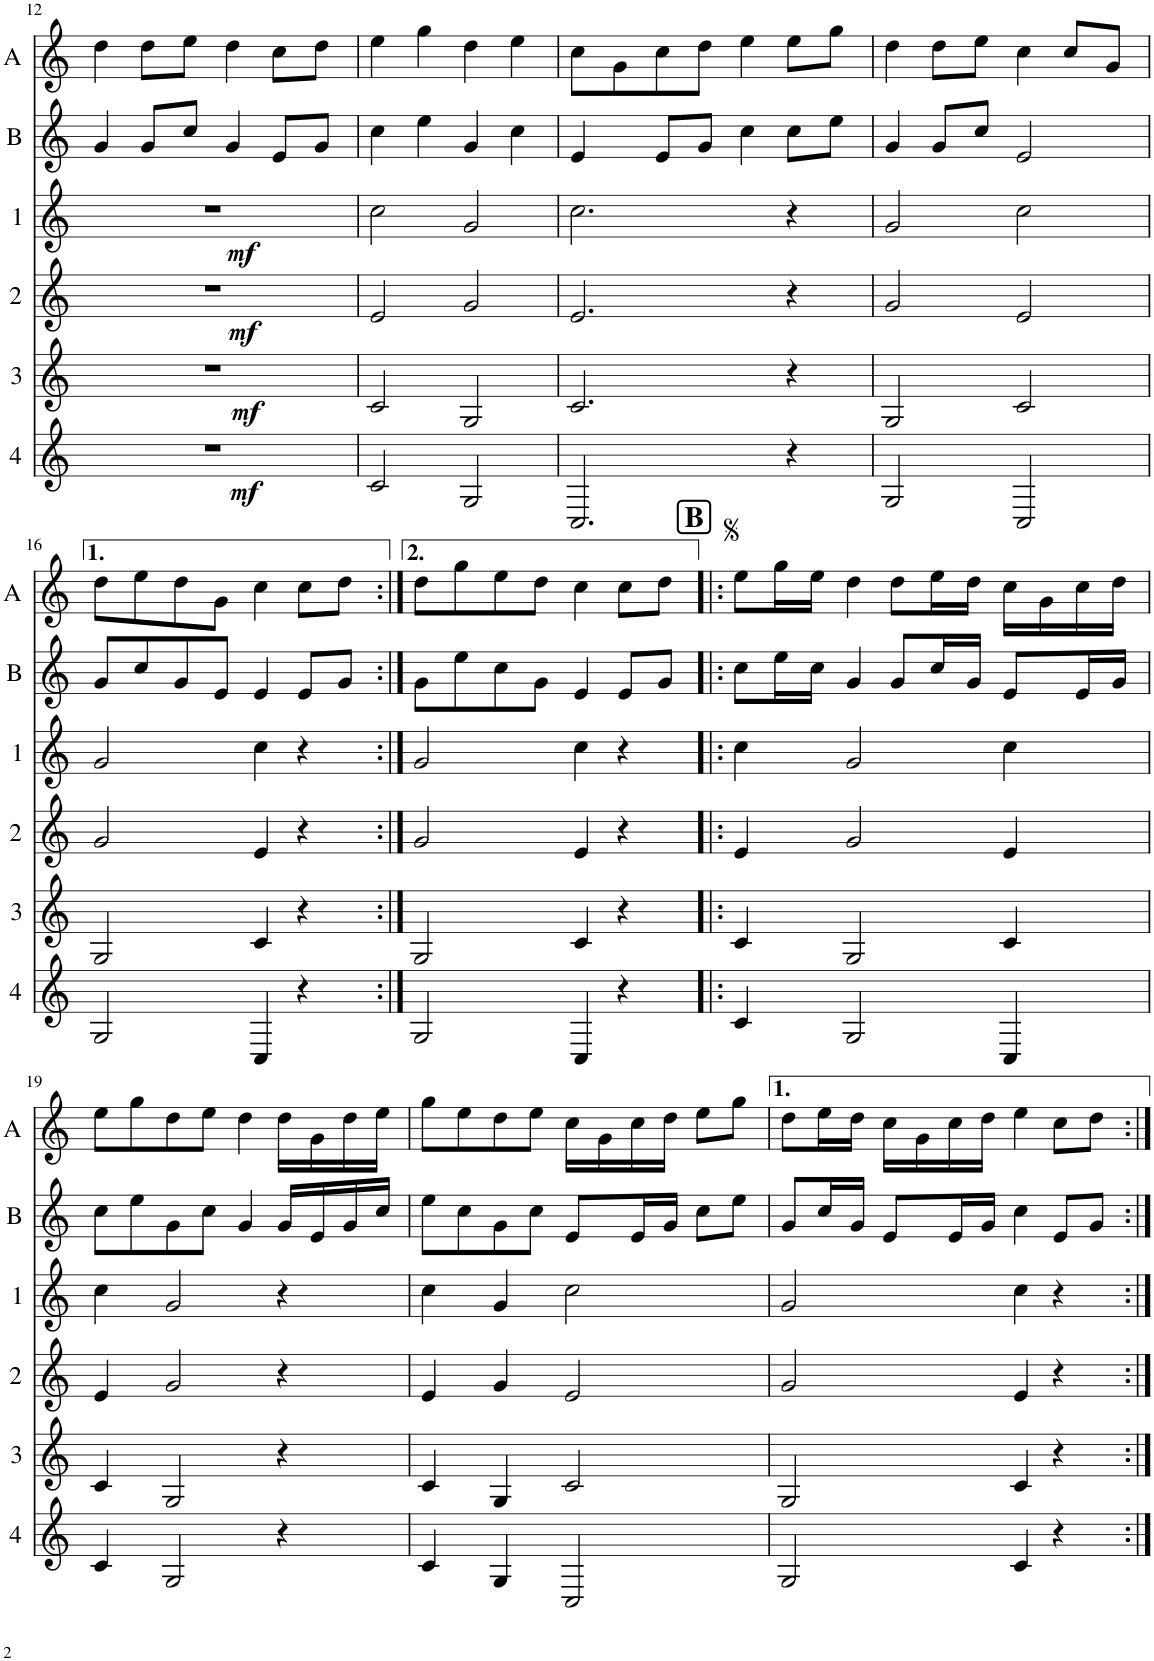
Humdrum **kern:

**kern	**dynam	**kern	**dynam	**kern	**dynam	**kern	**dynam	**kern	**kern
*part6	*part6	*part5	*part5	*part4	*part4	*part3	*part3	*part2	*part1
*staff6	*staff6	*staff5	*staff5	*staff4	*staff4	*staff3	*staff3	*staff2	*staff1
*I"4	*	*I"3	*	*I"2	*	*I"1	*	*I"B	*I"A
*	*	*	*	*	*	*	*	*I'B	*I'A
!!LO:PB:g=z
*clefG2	*	*clefG2	*	*clefG2	*	*clefG2	*	*clefG2	*clefG2
*Trd4c7	*	*Trd4c7	*	*Trd4c7	*	*Trd4c7	*	*Trd4c7	*Trd4c7
*k[]	*	*k[]	*	*k[]	*	*k[]	*	*k[]	*k[]
*M4/4	*	*M4/4	*	*M4/4	*	*M4/4	*	*M4/4	*M4/4
=12	=12	=12	=12	=12	=12	=12	=12	=12	=12
!	!LO:DY:b	!	!LO:DY:b	!	!LO:DY:b	!	!LO:DY:b	!	!
1r	mf	1r	mf	1r	mf	1r	mf	4g/	4dd\
.	.	.	.	.	.	.	.	8g/L	8dd\L
.	.	.	.	.	.	.	.	8cc/J	8ee\J
.	.	.	.	.	.	.	.	4g/	4dd\
.	.	.	.	.	.	.	.	8e/L	8cc\L
.	.	.	.	.	.	.	.	8g/J	8dd\J
=13	=13	=13	=13	=13	=13	=13	=13	=13	=13
2c/	.	2c/	.	2e/	.	2cc\	.	4cc\	4ee\
.	.	.	.	.	.	.	.	4ee\	4gg\
2G/	.	2G/	.	2g/	.	2g/	.	4g/	4dd\
.	.	.	.	.	.	.	.	4cc\	4ee\
=14	=14	=14	=14	=14	=14	=14	=14	=14	=14
2.C/	.	2.c/	.	2.e/	.	2.cc\	.	4e/	8cc\L
.	.	.	.	.	.	.	.	.	8g\
.	.	.	.	.	.	.	.	8e/L	8cc\
.	.	.	.	.	.	.	.	8g/J	8dd\J
.	.	.	.	.	.	.	.	4cc\	4ee\
4r	.	4r	.	4r	.	4r	.	8cc\L	8ee\L
.	.	.	.	.	.	.	.	8ee\J	8gg\J
=15	=15	=15	=15	=15	=15	=15	=15	=15	=15
2G/	.	2G/	.	2g/	.	2g/	.	4g/	4dd\
.	.	.	.	.	.	.	.	8g/L	8dd\L
.	.	.	.	.	.	.	.	8cc/J	8ee\J
2C/	.	2c/	.	2e/	.	2cc\	.	2e/	4cc\
.	.	.	.	.	.	.	.	.	8cc/L
.	.	.	.	.	.	.	.	.	8g/J
!!LO:LB:g=z
=16	=16	=16	=16	=16	=16	=16	=16	=16	=16
2G/	.	2G/	.	2g/	.	2g/	.	8g/L	8dd\L
.	.	.	.	.	.	.	.	8cc/	8ee\
.	.	.	.	.	.	.	.	8g/	8dd\
.	.	.	.	.	.	.	.	8e/J	8g\J
4C/	.	4c/	.	4e/	.	4cc\	.	4e/	4cc\
4r	.	4r	.	4r	.	4r	.	8e/L	8cc\L
.	.	.	.	.	.	.	.	8g/J	8dd\J
=17:|!	=17:|!	=17:|!	=17:|!	=17:|!	=17:|!	=17:|!	=17:|!	=17:|!	=17:|!
2G/	.	2G/	.	2g/	.	2g/	.	8g\L	8dd\L
.	.	.	.	.	.	.	.	8ee\	8gg\
.	.	.	.	.	.	.	.	8cc\	8ee\
.	.	.	.	.	.	.	.	8g\J	8dd\J
4C/	.	4c/	.	4e/	.	4cc\	.	4e/	4cc\
4r	.	4r	.	4r	.	4r	.	8e/L	8cc\L
.	.	.	.	.	.	.	.	8g/J	8dd\J
!!LO:REH:place=s1:a:B:cj:fs=14:t=B
=18!|:	=18!|:	=18!|:	=18!|:	=18!|:	=18!|:	=18!|:	=18!|:	=18!|:	=18!|:
4c/	.	4c/	.	4e/	.	4cc\	.	8cc\L	8ee\L
.	.	.	.	.	.	.	.	16ee\L	16gg\L
.	.	.	.	.	.	.	.	16cc\JJ	16ee\JJ
2G/	.	2G/	.	2g/	.	2g/	.	4g/	4dd\
.	.	.	.	.	.	.	.	8g/L	8dd\L
.	.	.	.	.	.	.	.	16cc/L	16ee\L
.	.	.	.	.	.	.	.	16g/JJ	16dd\JJ
4C/	.	4c/	.	4e/	.	4cc\	.	8e/L	16cc\LL
.	.	.	.	.	.	.	.	.	16g\
.	.	.	.	.	.	.	.	16e/L	16cc\
.	.	.	.	.	.	.	.	16g/JJ	16dd\JJ
!!LO:LB:g=z
=19	=19	=19	=19	=19	=19	=19	=19	=19	=19
4c/	.	4c/	.	4e/	.	4cc\	.	8cc\L	8ee\L
.	.	.	.	.	.	.	.	8ee\	8gg\
2G/	.	2G/	.	2g/	.	2g/	.	8g\	8dd\
.	.	.	.	.	.	.	.	8cc\J	8ee\J
.	.	.	.	.	.	.	.	4g/	4dd\
4r	.	4r	.	4r	.	4r	.	16g/LL	16dd\LL
.	.	.	.	.	.	.	.	16e/	16g\
.	.	.	.	.	.	.	.	16g/	16dd\
.	.	.	.	.	.	.	.	16cc/JJ	16ee\JJ
=20	=20	=20	=20	=20	=20	=20	=20	=20	=20
4c/	.	4c/	.	4e/	.	4cc\	.	8ee\L	8gg\L
.	.	.	.	.	.	.	.	8cc\	8ee\
4G/	.	4G/	.	4g/	.	4g/	.	8g\	8dd\
.	.	.	.	.	.	.	.	8cc\J	8ee\J
2C/	.	2c/	.	2e/	.	2cc\	.	8e/L	16cc\LL
.	.	.	.	.	.	.	.	.	16g\
.	.	.	.	.	.	.	.	16e/L	16cc\
.	.	.	.	.	.	.	.	16g/JJ	16dd\JJ
.	.	.	.	.	.	.	.	8cc\L	8ee\L
.	.	.	.	.	.	.	.	8ee\J	8gg\J
=21	=21	=21	=21	=21	=21	=21	=21	=21	=21
2G/	.	2G/	.	2g/	.	2g/	.	8g/L	8dd\L
.	.	.	.	.	.	.	.	16cc/L	16ee\L
.	.	.	.	.	.	.	.	16g/JJ	16dd\JJ
.	.	.	.	.	.	.	.	8e/L	16cc\LL
.	.	.	.	.	.	.	.	.	16g\
.	.	.	.	.	.	.	.	16e/L	16cc\
.	.	.	.	.	.	.	.	16g/JJ	16dd\JJ
4c/	.	4c/	.	4e/	.	4cc\	.	4cc\	4ee\
4r	.	4r	.	4r	.	4r	.	8e/L	8cc\L
.	.	.	.	.	.	.	.	8g/J	8dd\J
=:|!	=:|!	=:|!	=:|!	=:|!	=:|!	=:|!	=:|!	=:|!	=:|!
*-	*-	*-	*-	*-	*-	*-	*-	*-	*-
